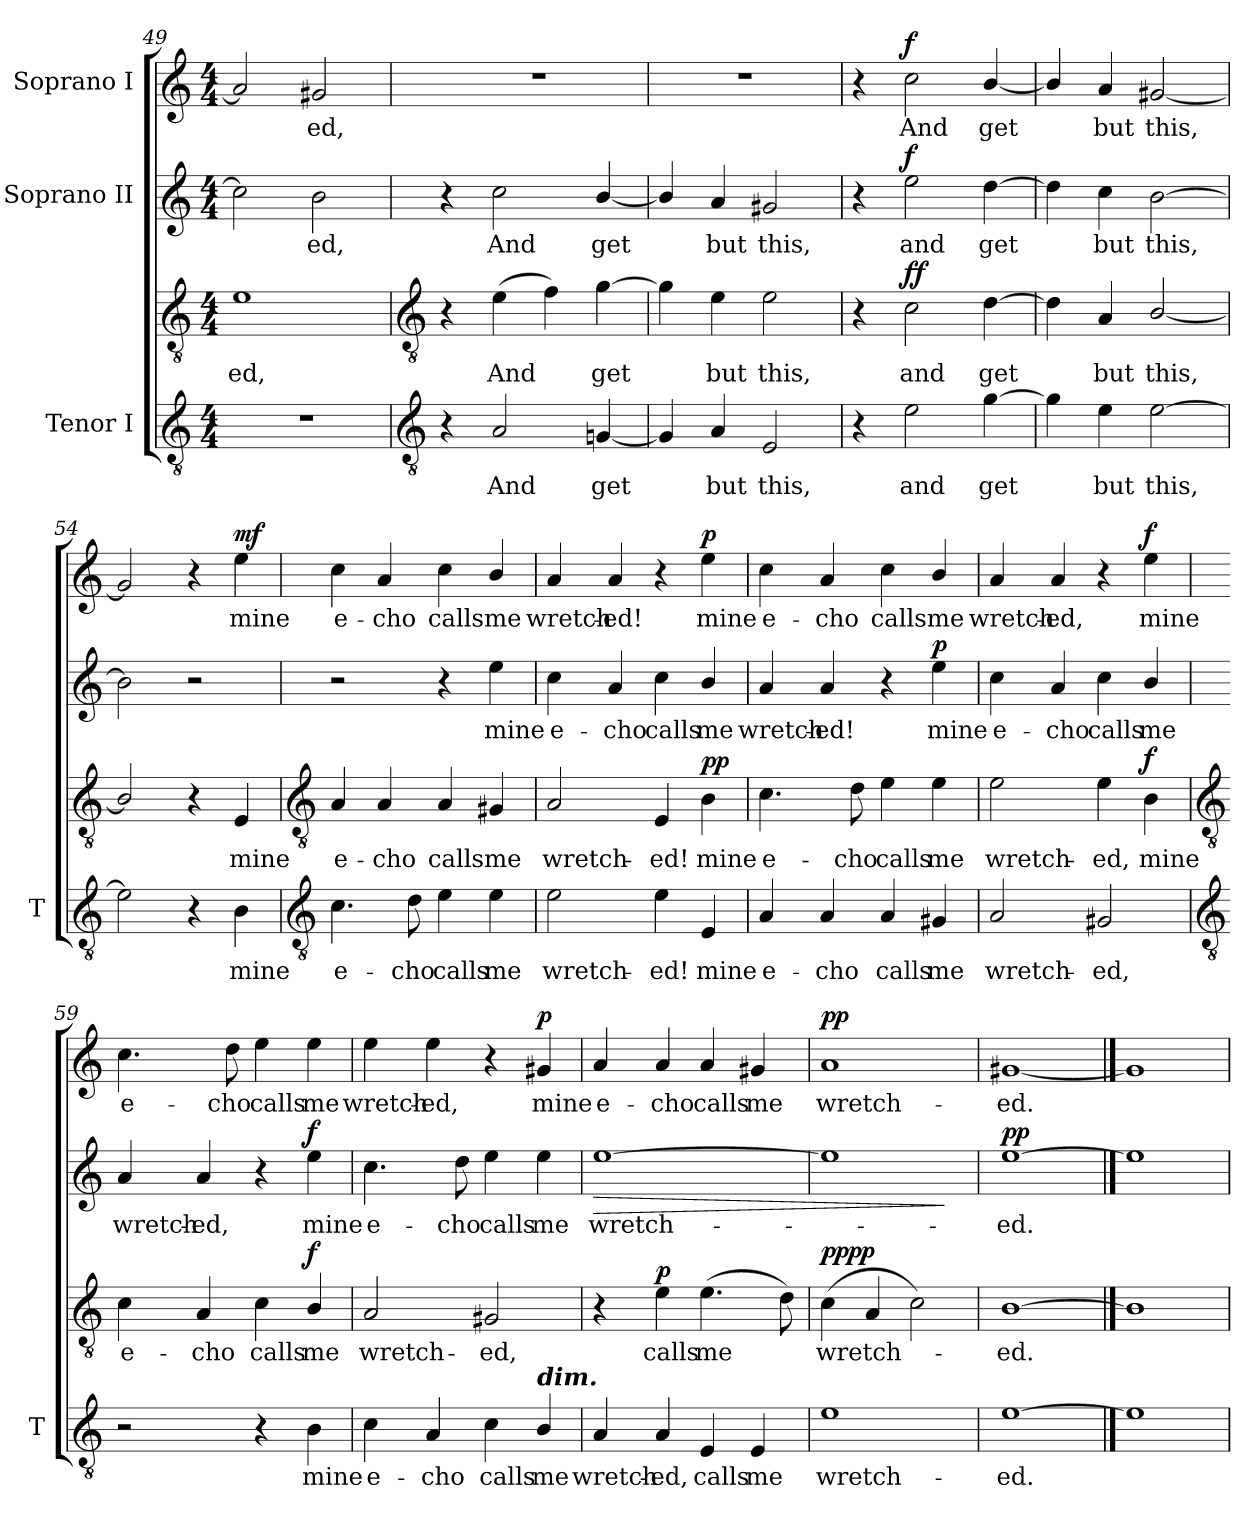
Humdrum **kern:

**kern	**text	**kern	**text	**dynam	**kern	**text	**dynam	**kern	**text	**dynam
*part3	*part3	*part3	*part3	*part3	*part2	*part2	*part2	*part1	*part1	*part1
*staff4	*staff4	*staff3	*staff3	*staff3/4	*staff2	*staff2	*staff2	*staff1	*staff1	*staff1
*I"Tenor I	*	*	*	*	*I"Soprano II	*	*	*I"Soprano I	*	*
*I'T	*	*	*	*	*	*	*	*	*	*
*clefGv2	*	*clefGv2	*	*	*clefG2	*	*	*clefG2	*	*
*k[]	*	*k[]	*	*	*k[]	*	*	*k[]	*	*
*C:	*	*C:	*	*	*C:	*	*	*C:	*	*
*M4/4	*	*M4/4	*	*	*M4/4	*	*	*M4/4	*	*
=49	=49	=49	=49	=49	=49	=49	=49	=49	=49	=49
!	!	!	!LO:LY:b	!	!	!	!	!	!	!
1r	.	1e	ed,	.	2cc]	.	.	2a]	.	.
!	!	!	!	!	!	!LO:LY:b	!	!	!LO:LY:b	!
.	.	.	.	.	2b	ed,	.	2g#X	ed,	.
!!LO:LB:g=z
=50	=50	=50	=50	=50	=50	=50	=50	=50	=50	=50
*clefGv2	*	*clefGv2	*	*	*	*	*	*	*	*
4r	.	4r	.	.	4r	.	.	1r	.	.
!	!LO:LY:b	!	!LO:LY:b	!	!	!LO:LY:b	!	!	!	!
2A/	And	(>4e	And	.	2cc	And	.	.	.	.
.	.	4f)	.	.	.	.	.	.	.	.
!	!LO:LY:b	!	!LO:LY:b	!	!	!LO:LY:b	!	!	!	!
[4Gn	get	[4g	get	.	[4b/	get	.	.	.	.
=51	=51	=51	=51	=51	=51	=51	=51	=51	=51	=51
4G]	.	4g]	.	.	4b/]	.	.	1r	.	.
!	!LO:LY:b	!	!LO:LY:b	!	!	!LO:LY:b	!	!	!	!
4A/	but	4e	but	.	4a	but	.	.	.	.
!	!LO:LY:b	!	!LO:LY:b	!	!	!LO:LY:b	!	!	!	!
2E	this,	2e	this,	.	2g#X	this,	.	.	.	.
=52	=52	=52	=52	=52	=52	=52	=52	=52	=52	=52
4r	.	4r	.	.	4r	.	.	4r	.	.
!	!LO:LY:b	!	!LO:LY:b	!LO:DY:b=2	!	!LO:LY:b	!	!	!LO:LY:b	!
!	!	!	!	!LO:DY:n=1:b	!	!	!LO:DY:b	!	!	!LO:DY:b
2e	and	2c	and	f f	2ee	and	f	2cc	And	f
!	!LO:LY:b	!	!LO:LY:b	!	!	!LO:LY:b	!	!	!LO:LY:b	!
[4g	get	[4d	get	.	[4dd	get	.	[4b/	get	.
=53	=53	=53	=53	=53	=53	=53	=53	=53	=53	=53
4g]	.	4d]	.	.	4dd]	.	.	4b/]	.	.
!	!LO:LY:b	!	!LO:LY:b	!	!	!LO:LY:b	!	!	!LO:LY:b	!
4e	but	4A	but	.	4cc	but	.	4a	but	.
!	!LO:LY:b	!	!LO:LY:b	!	!	!LO:LY:b	!	!	!LO:LY:b	!
[2e	this,	[2B/	this,	.	[2b	this,	.	[2g#X	this,	.
=54	=54	=54	=54	=54	=54	=54	=54	=54	=54	=54
2e]	.	2B/]	.	.	2b]	.	.	2g#]	.	.
4r	.	4r	.	.	2r	.	.	4r	.	.
!	!LO:LY:b	!	!LO:LY:b	!LO:DY:b=2	!	!	!	!	!LO:LY:b	!
!	!	!	!	!LO:DY:n=1:b	!	!	!	!	!	!LO:DY:b
4B	mine	4E	mine	mf mf	.	.	.	4ee	mine	mf
!!LO:LB:g=z
=55	=55	=55	=55	=55	=55	=55	=55	=55	=55	=55
*clefGv2	*	*clefGv2	*	*	*	*	*	*	*	*
!	!LO:LY:b	!	!LO:LY:b	!	!	!	!	!	!LO:LY:b	!
4.c	e-	4A	e-	.	2r	.	.	4cc	e-	.
!	!	!	!LO:LY:b	!	!	!	!	!	!LO:LY:b	!
.	.	4A	-cho	.	.	.	.	4a	-cho	.
!	!LO:LY:b	!	!	!	!	!	!	!	!	!
8d	-cho	.	.	.	.	.	.	.	.	.
!	!LO:LY:b	!	!LO:LY:b	!	!	!	!	!	!LO:LY:b	!
4e	calls	4A	calls	.	4r	.	.	4cc	calls	.
!	!LO:LY:b	!	!LO:LY:b	!	!	!LO:LY:b	!	!	!LO:LY:b	!
4e	me	4G#X	me	.	4ee	mine	.	4b/	me	.
=56	=56	=56	=56	=56	=56	=56	=56	=56	=56	=56
!	!LO:LY:b	!	!LO:LY:b	!	!	!LO:LY:b	!	!	!LO:LY:b	!
2e	wretch-	2A	wretch-	.	4cc	e-	.	4a	wretch-	.
!	!	!	!	!	!	!LO:LY:b	!	!	!LO:LY:b	!
.	.	.	.	.	4a	-cho	.	4a	-ed!	.
!	!LO:LY:b	!	!LO:LY:b	!	!	!LO:LY:b	!	!	!	!
4e	-ed!	4E	-ed!	.	4cc	calls	.	4r	.	.
!	!LO:LY:b	!	!LO:LY:b	!LO:DY:b=2	!	!LO:LY:b	!	!	!LO:LY:b	!
!	!	!	!	!LO:DY:n=1:b	!	!	!	!	!	!LO:DY:b
4E	mine	4B	mine	p p	4b/	me	.	4ee	mine	p
=57	=57	=57	=57	=57	=57	=57	=57	=57	=57	=57
!	!LO:LY:b	!	!LO:LY:b	!	!	!LO:LY:b	!	!	!LO:LY:b	!
4A/	e-	4.c	e-	.	4a	wretch-	.	4cc	e-	.
!	!LO:LY:b	!	!	!	!	!LO:LY:b	!	!	!LO:LY:b	!
4A/	-cho	.	.	.	4a	-ed!	.	4a	-cho	.
!	!	!	!LO:LY:b	!	!	!	!	!	!	!
.	.	8d	-cho	.	.	.	.	.	.	.
!	!LO:LY:b	!	!LO:LY:b	!	!	!	!	!	!LO:LY:b	!
4A/	calls	4e	calls	.	4r	.	.	4cc	calls	.
!	!LO:LY:b	!	!LO:LY:b	!	!	!LO:LY:b	!LO:DY:b	!	!LO:LY:b	!
4G#X	me	4e	me	.	4ee	mine	p	4b/	me	.
=58	=58	=58	=58	=58	=58	=58	=58	=58	=58	=58
!	!LO:LY:b	!	!LO:LY:b	!	!	!LO:LY:b	!	!	!LO:LY:b	!
2A/	wretch-	2e	wretch-	.	4cc	e-	.	4a	wretch-	.
!	!	!	!	!	!	!LO:LY:b	!	!	!LO:LY:b	!
.	.	.	.	.	4a	-cho	.	4a	-ed,	.
!	!LO:LY:b	!	!LO:LY:b	!	!	!LO:LY:b	!	!	!	!
2G#X	-ed,	4e	-ed,	.	4cc	calls	.	4r	.	.
!	!	!	!LO:LY:b	!LO:DY:b	!	!LO:LY:b	!	!	!LO:LY:b	!LO:DY:b
.	.	4B	mine	f	4b/	me	.	4ee	mine	f
!!LO:LB:g=z
=59	=59	=59	=59	=59	=59	=59	=59	=59	=59	=59
*clefGv2	*	*clefGv2	*	*	*	*	*	*	*	*
!	!	!	!LO:LY:b	!	!	!LO:LY:b	!	!	!LO:LY:b	!
2r	.	4c\	e-	.	4a	wretch-	.	4.cc	e-	.
!	!	!	!LO:LY:b	!	!	!LO:LY:b	!	!	!	!
.	.	4A	-cho	.	4a	-ed,	.	.	.	.
!	!	!	!	!	!	!	!	!	!LO:LY:b	!
.	.	.	.	.	.	.	.	8dd	-cho	.
!	!	!	!LO:LY:b	!	!	!	!	!	!LO:LY:b	!
4r	.	4c\	calls	.	4r	.	.	4ee	calls	.
!	!LO:LY:b	!	!LO:LY:b	!LO:DY:b=2	!	!LO:LY:b	!LO:DY:b	!	!LO:LY:b	!
4B	mine	4B/	me	f	4ee	mine	f	4ee	me	.
=60	=60	=60	=60	=60	=60	=60	=60	=60	=60	=60
!	!LO:LY:b	!	!LO:LY:b	!	!	!LO:LY:b	!	!	!LO:LY:b	!
4c	e-	2A	wretch-	.	4.cc	e-	.	4ee	wretch-	.
!	!LO:LY:b	!	!	!	!	!	!	!	!LO:LY:b	!
4A	-cho	.	.	.	.	.	.	4ee	-ed,	.
!	!	!	!	!	!	!LO:LY:b	!	!	!	!
.	.	.	.	.	8dd	-cho	.	.	.	.
!	!LO:LY:b	!	!LO:LY:b	!	!	!LO:LY:b	!	!	!	!
4c	calls	2G#X	-ed,	.	4ee	calls	.	4r	.	.
!LO:TX:a:Bi:t=dim.	!	!	!	!	!	!	!	!	!	!
!	!LO:LY:b	!	!	!	!	!LO:LY:b	!	!	!LO:LY:b	!LO:DY:b
4B/	me	.	.	.	4ee	me	.	4g#X	mine	p
=61	=61	=61	=61	=61	=61	=61	=61	=61	=61	=61
!	!LO:LY:b	!	!	!	!	!LO:LY:b	!LO:HP:b	!	!LO:LY:b	!
4A/	wretch-	4r	.	.	[1ee	wretch-	>	4a	e-	.
!	!LO:LY:b	!	!LO:LY:b	!LO:DY:b	!	!	!	!	!LO:LY:b	!
4A/	-ed,	4e	calls	p	.	.	.	4a	-cho	.
!	!LO:LY:b	!	!LO:LY:b	!	!	!	!	!	!LO:LY:b	!
4E	calls	(>4.e	me	.	.	.	.	4a	calls	.
!	!LO:LY:b	!	!	!	!	!	!	!	!LO:LY:b	!
4E	me	.	.	.	.	.	.	4g#X	me	.
.	.	8d)	.	.	.	.	.	.	.	.
=62	=62	=62	=62	=62	=62	=62	=62	=62	=62	=62
!	!LO:LY:b	!	!LO:LY:b	!LO:DY:b=2	!	!	!	!	!LO:LY:b	!
!	!	!	!	!LO:DY:n=1:b	!	!	!	!	!	!LO:DY:b
1e	wretch-	(>4c\	wretch-	pp pp	1ee]	.	.	1a	wretch-	pp
.	.	4A	.	.	.	.	.	.	.	.
.	.	2c\)	.	.	.	.	.	.	.	.
.	.	.	.	.	.	.	]	.	.	.
=63	=63	=63	=63	=63	=63	=63	=63	=63	=63	=63
!	!LO:LY:b	!	!LO:LY:b	!	!	!LO:LY:b	!LO:DY:b	!	!LO:LY:b	!
[1e	ed.	[1B	-ed.	.	[1ee	ed.	pp	[1g#X	-ed.	.
==64	==64	==64	==64	==64	==64	==64	==64	==64	==64	==64
1e]	.	1B]	.	.	1ee]	.	.	1g#]	.	.
=	=	=	=	=	=	=	=	=	=	=
*-	*-	*-	*-	*-	*-	*-	*-	*-	*-	*-
